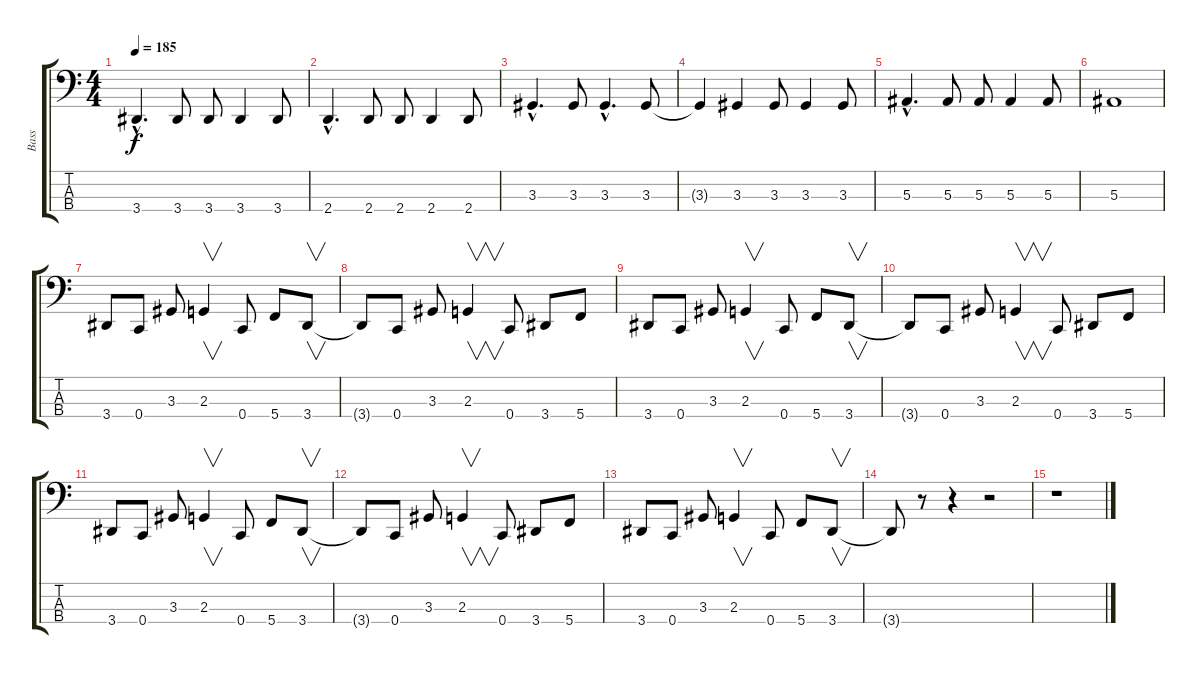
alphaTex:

\track ("Bass" "Bass") {instrument slapbass1}
\staff {score tabs}
\tuning (Eb2 Bb1 F1 C1) {hide}
\ts (4 4)
\tempo 185
\clef f4
\ks c
3.4{hac}.4{d dy f} 3.4.8 3.4.8 3.4.4 3.4.8 |
2.4{hac}.4{d} 2.4.8 2.4.8 2.4.4 2.4.8 |
3.3{hac}.4{d} 3.3.8 3.3{hac}.4{d} 3.3.8 |
3.3{t}.4 3.3.4 3.3.8 3.3.4 3.3.8 |
5.3{hac}.4{d} 5.3.8 5.3.8 5.3.4 5.3.8 |
5.3.1 |
3.4.8 0.4.8 3.3.8 2.3.4{v} 0.4.8 5.4.8 3.4.8{v} |
3.4{t}.8 0.4.8 3.3.8 2.3.4{v} 0.4.8 3.4.8 5.4.8 |
3.4.8 0.4.8 3.3.8 2.3.4{v} 0.4.8 5.4.8 3.4.8{v} |
3.4{t}.8 0.4.8 3.3.8 2.3.4{v} 0.4.8 3.4.8 5.4.8 |
3.4.8 0.4.8 3.3.8 2.3.4{v} 0.4.8 5.4.8 3.4.8{v} |
3.4{t}.8 0.4.8 3.3.8 2.3.4{v} 0.4.8 3.4.8 5.4.8 |
3.4.8 0.4.8 3.3.8 2.3.4{v} 0.4.8 5.4.8 3.4.8{v} |
3.4{t}.8 r.8 r.4 r.2 |
r.1
